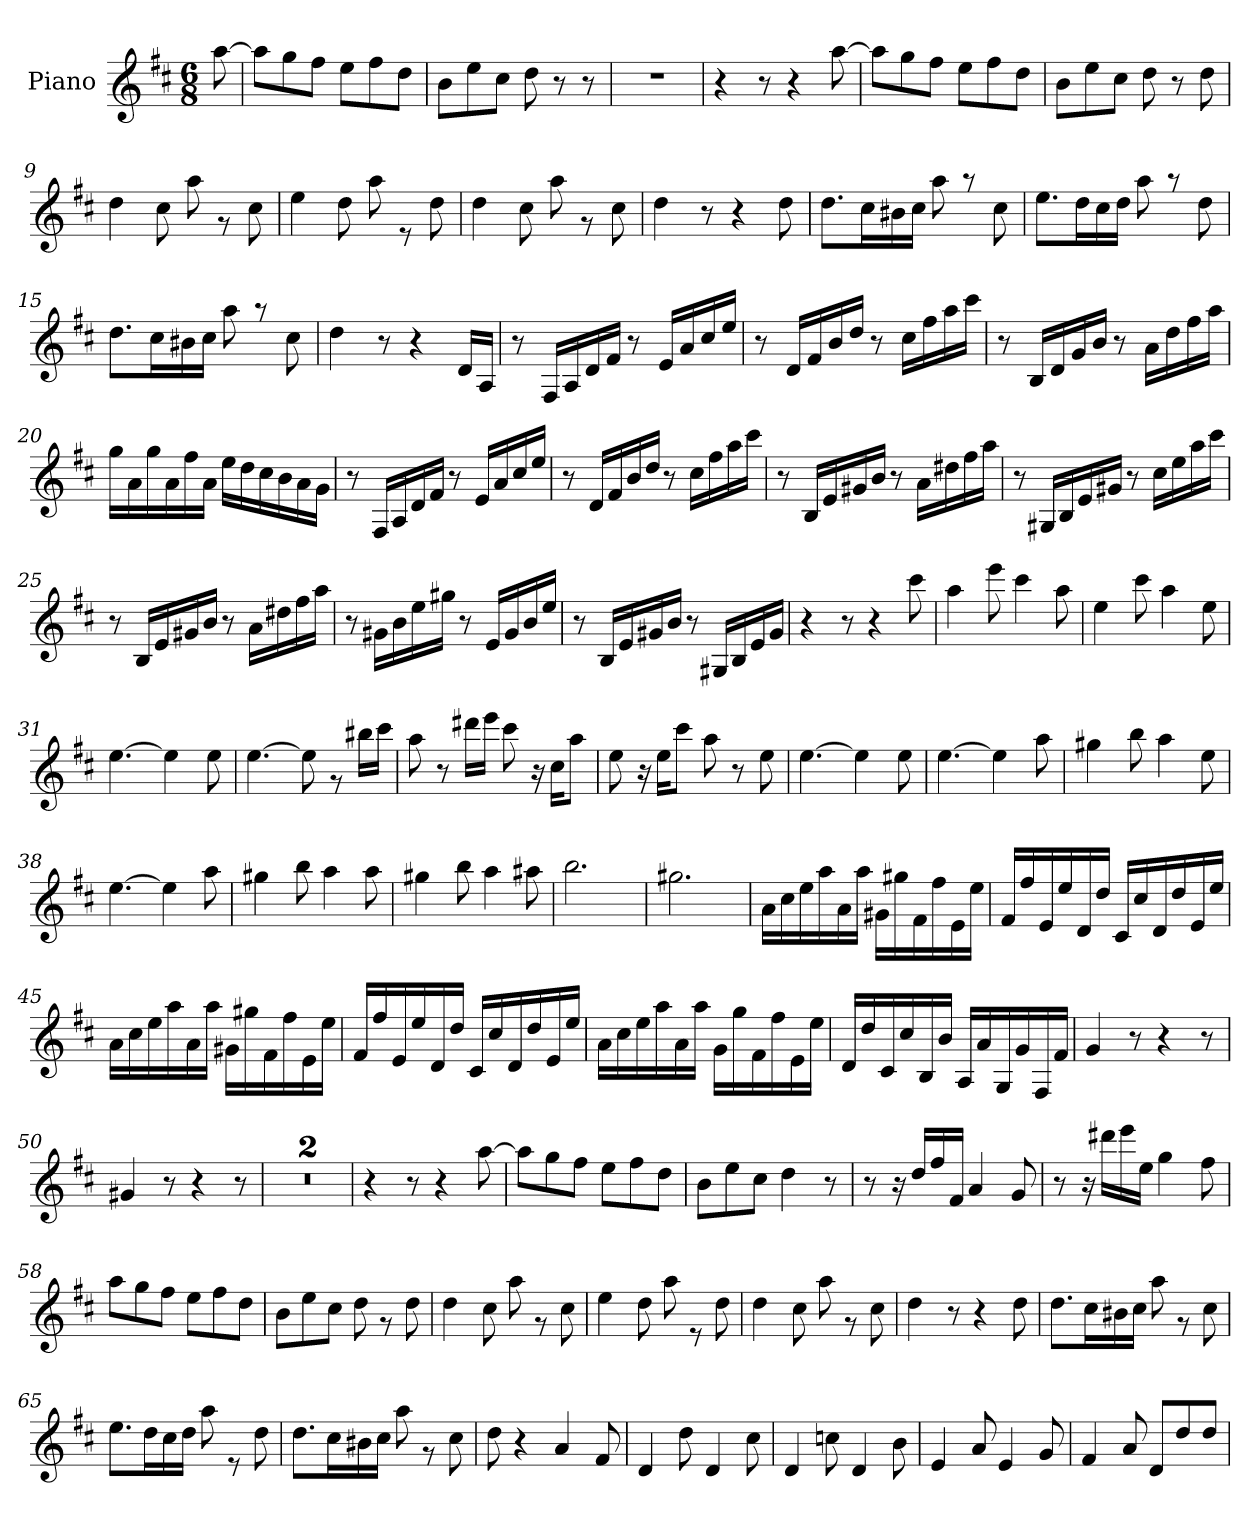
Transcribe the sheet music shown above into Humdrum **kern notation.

**kern
*part1
*staff1
*I"Piano
*I'Pno
*clefG2
*k[f#c#]
*D:
*M6/8
*MM124
=
[8aa
=3
8aa\L]
8gg\
8ff#\J
8ee\L
8ff#\
8dd\J
=4
8b\L
8ee\
8cc#\J
8dd
8r
8r
=5
2.r
=6
4r
8r
4r
[8aa
=7
8aa\L]
8gg\
8ff#\J
8ee\L
8ff#\
8dd\J
=8
8b\L
8ee\
8cc#\J
8dd
8r
8dd
=9
4dd
8cc#
8aa
8rg
8cc#
=10
4ee
8dd
8aa
8re
8dd
=11
4dd
8cc#
8aa
8rg
8cc#
=12
4dd
8r
4r
8dd
=13
8.dd\L
16cc#\L
16b#X\
16cc#\JJ
8aa
8raa
8cc#
=14
8.ee\L
16dd\L
16cc#\
16dd\JJ
8aa
8raa
8dd
=15
8.dd\L
16cc#\L
16b#X\
16cc#\JJ
8aa
8raa
8cc#
=16
4dd
8r
4r
16d/LL
16A/JJ
=17
8r
16F#/LL
16A/
16d/
16f#/JJ
8r
16e/LL
16a/
16cc#/
16ee/JJ
=18
8r
16d/LL
16f#/
16b/
16dd/JJ
8r
16cc#\LL
16ff#\
16aa\
16ccc#\JJ
=19
8r
16B/LL
16d/
16g/
16b/JJ
8r
16a\LL
16dd\
16ff#\
16aa\JJ
=20
16gg\LL
16a\
16gg\
16a\
16ff#\
16a\JJ
16ee\LL
16dd\
16cc#\
16b\
16a\
16g\JJ
=21
8r
16F#/LL
16A/
16d/
16f#/JJ
8r
16e/LL
16a/
16cc#/
16ee/JJ
=22
8r
16d/LL
16f#/
16b/
16dd/JJ
8r
16cc#\LL
16ff#\
16aa\
16ccc#\JJ
=23
8r
16B/LL
16e/
16g#X/
16b/JJ
8r
16a\LL
16dd#X\
16ff#\
16aa\JJ
=24
8r
16G#X/LL
16B/
16e/
16g#X/JJ
8r
16cc#\LL
16ee\
16aa\
16ccc#\JJ
=25
8r
16B/LL
16e/
16g#X/
16b/JJ
8r
16a\LL
16dd#X\
16ff#\
16aa\JJ
=26
8r
16g#X\LL
16b\
16ee\
16gg#X\JJ
8r
16e/LL
16g#/
16b/
16ee/JJ
=27
8r
16B/LL
16e/
16g#X/
16b/JJ
8r
16G#X/LL
16B/
16e/
16g#/JJ
=28
4r
8r
4r
8ccc#
=29
4aa
8eee
4ccc#
8aa
=30
4ee
8ccc#
4aa
8ee
=31
[4.ee
4ee]
8ee
=32
[4.ee
8ee]
8rg
16bb#X\LL
16ccc#\JJ
=33
8aa
8r
16ddd#X\LL
16eee\JJ
8ccc#
16r
16cc#\KL
8aa\J
=34
8ee
16r
16ee\KL
8ccc#\J
8aa
8r
8ee
=35
[4.ee
4ee]
8ee
=36
[4.ee
4ee]
8aa
=37
4gg#X
8bb
4aa
8ee
=38
[4.ee
4ee]
8aa
=39
4gg#X
8bb
4aa
8aa
=40
4gg#X
8bb
4aa
8aa#X
=41
2.bb
=42
2.gg#X
=43
16a\LL
16cc#\
16ee\
16aa\
16a\
16aa\JJ
16g#X\LL
16gg#X\
16f#\
16ff#\
16e\
16ee\JJ
=44
16f#/LL
16ff#/
16e/
16ee/
16d/
16dd/JJ
16c#/LL
16cc#/
16d/
16dd/
16e/
16ee/JJ
=45
16a\LL
16cc#\
16ee\
16aa\
16a\
16aa\JJ
16g#X\LL
16gg#X\
16f#\
16ff#\
16e\
16ee\JJ
=46
16f#/LL
16ff#/
16e/
16ee/
16d/
16dd/JJ
16c#/LL
16cc#/
16d/
16dd/
16e/
16ee/JJ
=47
16a\LL
16cc#\
16ee\
16aa\
16a\
16aa\JJ
16g\LL
16gg\
16f#\
16ff#\
16e\
16ee\JJ
=48
16d/LL
16dd/
16c#/
16cc#/
16B/
16b/JJ
16A/LL
16a/
16G/
16g/
16F#/
16f#/JJ
=49
4g
8r
4r
8r
=50
4g#X
8r
4r
8r
=51
2.r
=52
2.r
=53
4r
8r
4r
[8aa
=54
8aa\L]
8gg\
8ff#\J
8ee\L
8ff#\
8dd\J
=55
8b\L
8ee\
8cc#\J
4dd
8r
=56
8r
16r
16dd/LL
16ff#/
16f#/JJ
4a
8g
=57
8r
16r
16ddd#X\LL
16eee\
16ee\JJ
4gg
8ff#
=58
8aa\L
8gg\
8ff#\J
8ee\L
8ff#\
8dd\J
=59
8b\L
8ee\
8cc#\J
8dd
8rg
8dd
=60
4dd
8cc#
8aa
8rg
8cc#
=61
4ee
8dd
8aa
8re
8dd
=62
4dd
8cc#
8aa
8rg
8cc#
=63
4dd
8r
4r
8dd
=64
8.dd\L
16cc#\L
16b#X\
16cc#\JJ
8aa
8rg
8cc#
=65
8.ee\L
16dd\L
16cc#\
16dd\JJ
8aa
8re
8dd
=66
8.dd\L
16cc#\L
16b#X\
16cc#\JJ
8aa
8rg
8cc#
=67
8dd
4r
4a
8f#
=68
4d
8dd
4d
8cc#
=69
4d
8ccn
4d
8b
=70
4e
8a
4e
8g
=71
4f#
8a
8d/L
8dd/
8dd/J
=
*-
